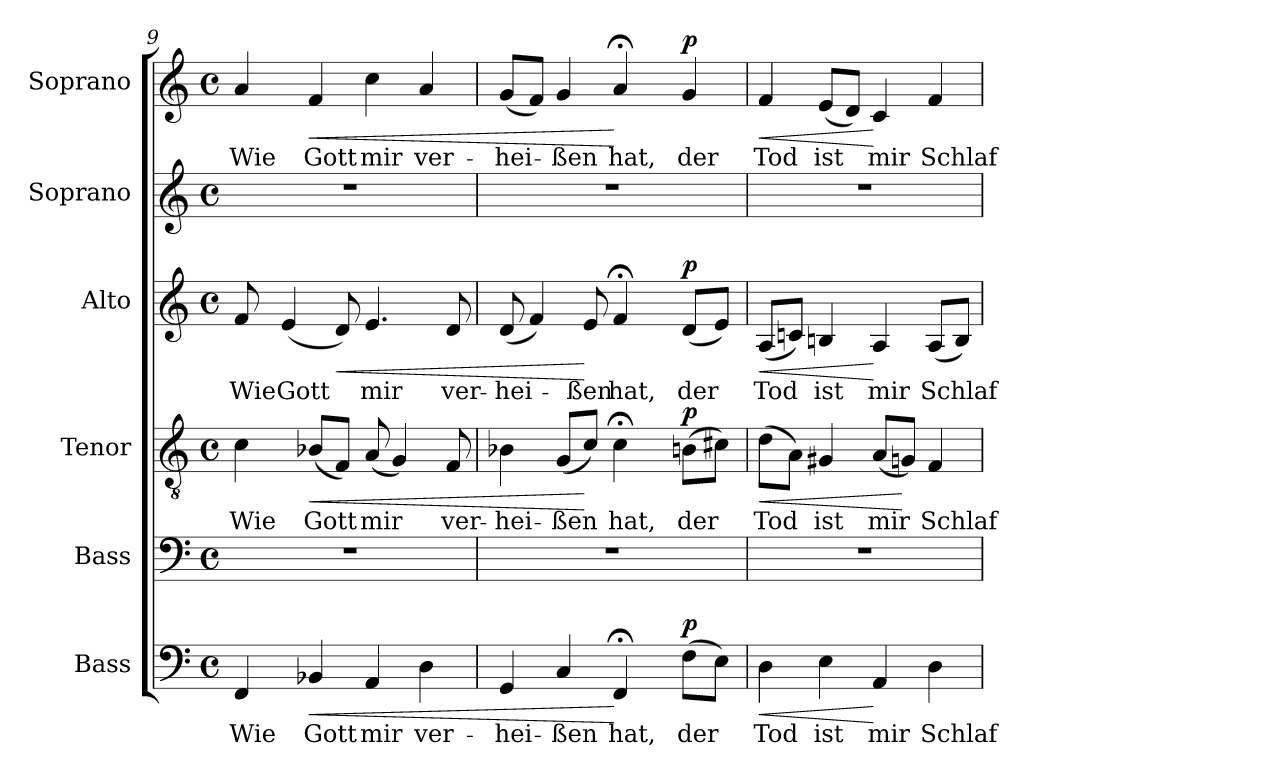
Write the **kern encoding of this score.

**kern	**text	**dynam	**kern	**kern	**text	**dynam	**kern	**text	**dynam	**kern	**kern	**text	**dynam
*part6	*part6	*part6	*part5	*part4	*part4	*part4	*part3	*part3	*part3	*part2	*part1	*part1	*part1
*staff6	*staff6	*staff6	*staff5	*staff4	*staff4	*staff4	*staff3	*staff3	*staff3	*staff2	*staff1	*staff1	*staff1
*I"Bass	*	*	*I"Bass	*I"Tenor	*	*	*I"Alto	*	*	*I"Soprano	*I"Soprano	*	*
*I'B.	*	*	*I'B.	*I'T.	*	*	*I'A.	*	*	*I'S.	*I'S.	*	*
*clefF4	*	*	*clefF4	*clefGv2	*	*	*clefG2	*	*	*clefG2	*clefG2	*	*
*	*	*	*	*ITrd7c12	*	*	*	*	*	*	*	*	*
*k[]	*	*	*k[]	*k[]	*	*	*k[]	*	*	*k[]	*k[]	*	*
*C:	*	*	*C:	*C:	*	*	*C:	*	*	*C:	*C:	*	*
*M4/4	*	*	*M4/4	*M4/4	*	*	*M4/4	*	*	*M4/4	*M4/4	*	*
*met(c)	*	*	*met(c)	*met(c)	*	*	*met(c)	*	*	*met(c)	*met(c)	*	*
=9	=9	=9	=9	=9	=9	=9	=9	=9	=9	=9	=9	=9	=9
!	!LO:LY:b:color=#000000	!	!	!	!	!	!	!	!	!	!	!	!
!	!	!	!	!	!LO:LY:b:color=#000000	!	!	!	!	!	!	!	!
!	!	!	!	!	!	!	!	!LO:LY:b:color=#000000	!	!	!	!	!
!	!	!	!	!	!	!	!	!	!	!	!	!LO:LY:b:color=#000000	!
4FFi/	Wie	.	1r	4Ci\	Wie	.	8fi/	Wie	.	1r	4ai/	Wie	.
!	!	!	!	!	!	!	!	!LO:LY:b:color=#000000	!	!	!	!	!
.	.	.	.	.	.	.	(4ei/	Gott	.	.	.	.	.
!	!LO:LY:b:color=#000000	!LO:HP:b	!	!	!	!	!	!	!	!	!	!	!
!	!	!	!	!	!LO:LY:b:color=#000000	!LO:HP:b	!	!	!	!	!	!	!
!	!	!	!	!	!	!	!	!	!	!	!	!LO:LY:b:color=#000000	!LO:HP:b
4BB-Xi/	Gott	<	.	(8BB-Xi/L	Gott	<	.	.	.	.	4fi/	Gott	<
!	!	!	!	!	!	!	!	!	!LO:HP:b	!	!	!	!
.	.	.	.	8FFi/J)	.	.	8di/)	.	<	.	.	.	.
!	!LO:LY:b:color=#000000	!	!	!	!	!	!	!	!	!	!	!	!
!	!	!	!	!	!LO:LY:b:color=#000000	!	!	!	!	!	!	!	!
!	!	!	!	!	!	!	!	!LO:LY:b:color=#000000	!	!	!	!	!
!	!	!	!	!	!	!	!	!	!	!	!	!LO:LY:b:color=#000000	!
4AAi/	mir	.	.	(8AAi/	mir	.	4.ei/	mir	.	.	4cci\	mir	.
.	.	.	.	4GGi/)	.	.	.	.	.	.	.	.	.
!	!LO:LY:b:color=#000000	!	!	!	!	!	!	!	!	!	!	!	!
!	!	!	!	!	!	!	!	!	!	!	!	!LO:LY:b:color=#000000	!
4Di\	ver-	.	.	.	.	.	.	.	.	.	4ai/	ver-	.
!	!	!	!	!	!LO:LY:b:color=#000000	!	!	!	!	!	!	!	!
!	!	!	!	!	!	!	!	!LO:LY:b:color=#000000	!	!	!	!	!
.	.	.	.	8FFi/	ver-	.	8di/	ver-	.	.	.	.	.
=10	=10	=10	=10	=10	=10	=10	=10	=10	=10	=10	=10	=10	=10
!	!LO:LY:b:color=#000000	!	!	!	!	!	!	!	!	!	!	!	!
!	!	!	!	!	!LO:LY:b:color=#000000	!	!	!	!	!	!	!	!
!	!	!	!	!	!	!	!	!LO:LY:b:color=#000000	!	!	!	!	!
!	!	!	!	!	!	!	!	!	!	!	!	!LO:LY:b:color=#000000	!
*	*	*	*	*	*	*	*	*	*	*	*^	*	*
4GGi/	-hei-	.	1r	4BB-Xi\	-hei-	.	(8di/	-hei-	.	1r	(8gi/L	2ryy	-hei-	.
.	.	.	.	.	.	.	4fi/)	.	.	.	8fi/J)	.	.	.
!	!LO:LY:b:color=#000000	!	!	!	!	!	!	!	!	!	!	!	!	!
!	!	!	!	!	!LO:LY:b:color=#000000	!	!	!	!	!	!	!	!	!
!	!	!	!	!	!	!	!	!	!	!	!	!	!LO:LY:b:color=#000000	!
4Ci/	-ßen	.	.	(8GGi/L	-ßen	.	.	.	.	.	4gi/	.	-ßen	.
!	!	!	!	!	!	!	!	!LO:LY:b:color=#000000	!	!	!	!	!	!
.	.	.	.	8Ci/J)	.	[	8ei/	-ßen	[	.	.	.	.	.
!	!LO:LY:b:color=#000000	!	!	!	!	!	!	!	!	!	!	!	!	!
!	!	!	!	!	!LO:LY:b:color=#000000	!	!	!	!	!	!	!	!	!
!	!	!	!	!	!	!	!	!LO:LY:b:color=#000000	!	!	!	!	!	!
!	!	!	!	!	!	!	!	!	!	!	!	!	!LO:LY:b:color=#000000	!
4FF;i/	hat,	[	.	4C;i\	hat,	.	4f;i/	hat,	.	.	4a;i/	16ryy	hat,	[
.	.	.	.	.	.	.	.	.	.	.	.	32ryy	.	.
.	.	.	.	.	.	.	.	.	.	.	.	64ryy	.	.
.	.	.	.	.	.	.	.	.	.	.	.	256ryy	.	.
*	*	*	*	*	*	*	*	*	*	*	*MM60	*	*	*
.	.	.	.	.	.	.	.	.	.	.	.	4ryy	.	.
!	!LO:LY:b:color=#000000	!	!	!	!	!	!	!	!	!	!	!	!	!
!	!	!	!	!	!LO:LY:b:color=#000000	!	!	!	!	!	!	!	!	!
!	!	!	!	!	!	!	!	!LO:LY:b:color=#000000	!	!	!	!	!	!
!	!	!	!	!	!	!	!	!	!	!	!	!	!LO:LY:b:color=#000000	!
(8Fi\L	der	p	.	(8BBni\L	der	p	(8di/L	der	p	.	4gi/	.	der	p
.	.	.	.	.	.	.	.	.	.	.	.	8ryy	.	.
8Ei\J)	.	.	.	8C#Xi\J)	.	.	8ei/J)	.	.	.	.	.	.	.
.	.	.	.	.	.	.	.	.	.	.	.	128.ryy	.	.
*	*	*	*	*	*	*	*	*	*	*	*v	*v	*	*
=11	=11	=11	=11	=11	=11	=11	=11	=11	=11	=11	=11	=11	=11
*	*	*	*	*	*	*	*	*	*	*	*^	*	*
!	!LO:LY:b:color=#000000	!LO:HP:b	!	!	!	!	!	!	!	!	!	!	!	!
*	*	*	*	*	*	*	*	*	*	*	*v	*v	*	*
*	*	*	*	*	*	*	*	*	*	*	*^	*	*
!	!	!	!	!	!LO:LY:b:color=#000000	!LO:HP:b	!	!	!	!	!	!	!	!
*	*	*	*	*	*	*	*	*	*	*	*v	*v	*	*
*	*	*	*	*	*	*	*	*	*	*	*^	*	*
!	!	!	!	!	!	!	!	!LO:LY:b:color=#000000	!LO:HP:b	!	!	!	!	!
*	*	*	*	*	*	*	*	*	*	*	*v	*v	*	*
*	*	*	*	*	*	*	*	*	*	*	*^	*	*
!	!	!	!	!	!	!	!	!	!	!	!	!	!LO:LY:b:color=#000000	!LO:HP:b
*	*	*	*	*	*	*	*	*	*	*	*v	*v	*	*
4Di\	Tod	<	1r	(8Di\L	Tod	<	(8Ai/L	Tod	<	1r	4fi/	Tod	<
.	.	.	.	8AAi\J)	.	.	8cni/J)	.	.	.	.	.	.
!	!LO:LY:b:color=#000000	!	!	!	!	!	!	!	!	!	!	!	!
!	!	!	!	!	!LO:LY:b:color=#000000	!	!	!	!	!	!	!	!
!	!	!	!	!	!	!	!	!LO:LY:b:color=#000000	!	!	!	!	!
!	!	!	!	!	!	!	!	!	!	!	!	!LO:LY:b:color=#000000	!
4Ei\	ist	.	.	4GG#Xi/	ist	.	4Bni/	ist	.	.	(8ei/L	ist	.
.	.	.	.	.	.	.	.	.	.	.	8di/J)	.	.
!	!LO:LY:b:color=#000000	!	!	!	!	!	!	!	!	!	!	!	!
!	!	!	!	!	!LO:LY:b:color=#000000	!	!	!	!	!	!	!	!
!	!	!	!	!	!	!	!	!LO:LY:b:color=#000000	!	!	!	!	!
!	!	!	!	!	!	!	!	!	!	!	!	!LO:LY:b:color=#000000	!
4AAi/	mir	[	.	(8AAi/L	mir	.	4Ai/	mir	[	.	4ci/	mir	[
.	.	.	.	8GGni/J)	.	[	.	.	.	.	.	.	.
!	!LO:LY:b:color=#000000	!	!	!	!	!	!	!	!	!	!	!	!
!	!	!	!	!	!LO:LY:b:color=#000000	!	!	!	!	!	!	!	!
!	!	!	!	!	!	!	!	!LO:LY:b:color=#000000	!	!	!	!	!
!	!	!	!	!	!	!	!	!	!	!	!	!LO:LY:b:color=#000000	!
4Di\	Schlaf	.	.	4FFi/	Schlaf	.	(8Ai/L	Schlaf	.	.	4fi/	Schlaf	.
.	.	.	.	.	.	.	8Bi/J)	.	.	.	.	.	.
=	=	=	=	=	=	=	=	=	=	=	=	=	=
*-	*-	*-	*-	*-	*-	*-	*-	*-	*-	*-	*-	*-	*-
